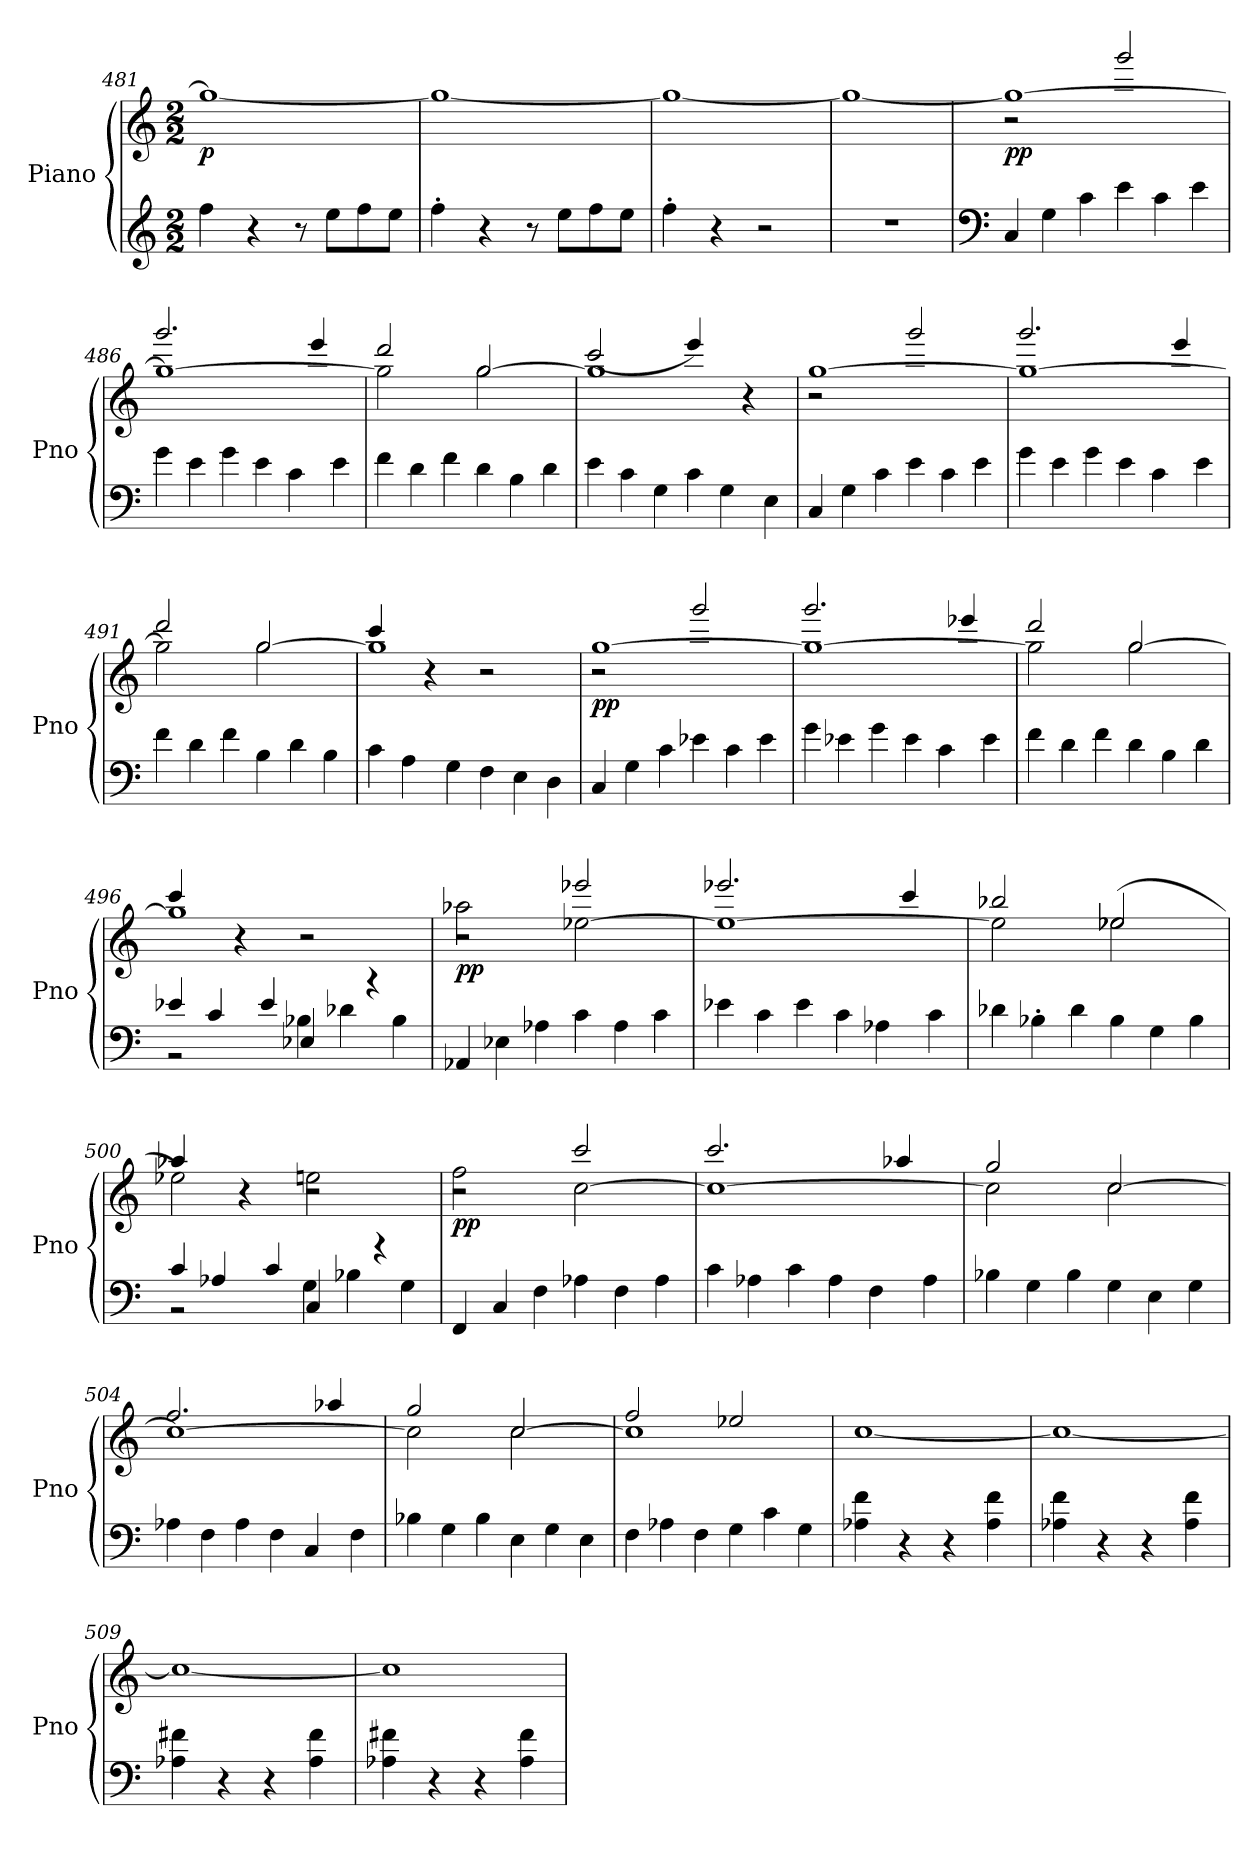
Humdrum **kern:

**kern	**kern	**dynam
*part1	*part1	*part1
*staff2	*staff1	*staff1/2
*I"Piano	*	*
*I'Pno	*	*
*clefG2	*clefG2	*
*k[]	*k[]	*
*C:	*C:	*
*M2/2	*M2/2	*
=481	=481	=481
*	*^	*
!	!	!	!LO:DY:b
4ff\	1ryy	1gg_	p
4r	.	.	.
8r	.	.	.
8ee\L	.	.	.
8ff\	.	.	.
8ee\J	.	.	.
=482	=482	=482	=482
4ff'\	1ryy	1gg_	.
4r	.	.	.
8r	.	.	.
8ee\L	.	.	.
8ff\	.	.	.
8ee\J	.	.	.
=483	=483	=483	=483
4ff'\	1ryy	1gg_	.
4r	.	.	.
2r	.	.	.
=484	=484	=484	=484
1r	1ryy	1gg_	.
*	*v	*v	*
!!LO:LB:g=z
=485	=485	=485
*clefF4	*	*
*Xtuplet	*	*
*	*^	*
*	*	*^	*
!	!	!	!	!LO:DY:b
6C/	1ryy	2r	1gg_	pp
6G\	.	.	.	.
6c\	.	.	.	.
6e\	.	2ggg/	.	.
6c\	.	.	.	.
6e\	.	.	.	.
=486	=486	=486	=486	=486
6g\	1ryy	2.ggg/	1gg_	.
6e\	.	.	.	.
6g\	.	.	.	.
6e\	.	.	.	.
6c\	.	.	.	.
.	.	4eee/	.	.
6e\	.	.	.	.
=487	=487	=487	=487	=487
6f\	1ryy	2ddd/	2gg\]	.
6d\	.	.	.	.
6f\	.	.	.	.
6d\	.	2gg/	[2gg\	.
6B\	.	.	.	.
6d\	.	.	.	.
=488	=488	=488	=488	=488
6e\	1ryy	(>2ccc/	1gg]	.
6c\	.	.	.	.
6G\	.	.	.	.
6c\	.	4eee/)	.	.
6G\	.	.	.	.
.	.	4r	.	.
6E\	.	.	.	.
=489	=489	=489	=489	=489
6C/	1ryy	2r	[1gg	.
6G\	.	.	.	.
6c\	.	.	.	.
6e\	.	2ggg/	.	.
6c\	.	.	.	.
6e\	.	.	.	.
!!LO:PB:g=z	!!	!!
=490	=490	=490	=490	=490
6g\	1ryy	2.ggg/	1gg_	.
6e\	.	.	.	.
6g\	.	.	.	.
6e\	.	.	.	.
6c\	.	.	.	.
.	.	4eee/	.	.
6e\	.	.	.	.
=491	=491	=491	=491	=491
6f\	1ryy	2ddd/	2gg\]	.
6d\	.	.	.	.
6f\	.	.	.	.
6B\	.	2gg/	[2gg\	.
6d\	.	.	.	.
6B\	.	.	.	.
=492	=492	=492	=492	=492
6c\	1ryy	4ccc/	1gg]	.
6A\	.	.	.	.
.	.	4r	.	.
6G\	.	.	.	.
6F\	.	2r	.	.
6E\	.	.	.	.
6D\	.	.	.	.
=493	=493	=493	=493	=493
!	!	!	!	!LO:DY:b
6C/	1ryy	2r	[1gg	pp
6G\	.	.	.	.
6c\	.	.	.	.
6e-X\	.	2ggg/	.	.
6c\	.	.	.	.
6e-\	.	.	.	.
=494	=494	=494	=494	=494
6g\	1ryy	2.ggg/	1gg_	.
6e-X\	.	.	.	.
6g\	.	.	.	.
6e-\	.	.	.	.
6c\	.	.	.	.
.	.	4eee-X/	.	.
6e-\	.	.	.	.
!!LO:LB:g=z	!!	!!
=495	=495	=495	=495	=495
6f\	1ryy	2ddd/	2gg\]	.
6d\	.	.	.	.
6f\	.	.	.	.
6d\	.	2gg/	[2gg\	.
6B\	.	.	.	.
6d\	.	.	.	.
=496	=496	=496	=496	=496
*^	*	*	*	*
6e-X/	2r	1ryy	4ccc/	1gg]	.
6c/	.	.	.	.	.
.	.	.	4r	.	.
6e-/	.	.	.	.	.
4E-X/	6B-X\	.	2r	.	.
.	6d-X\	.	.	.	.
4r	.	.	.	.	.
.	6B-\	.	.	.	.
=497	=497	=497	=497	=497	=497
!	!	!	!	!	!LO:DY:b
*v	*v	*	*	*	*
6AA-X/	1ryy	2r	2aa-X\	pp
6E-X\	.	.	.	.
6A-X\	.	.	.	.
6c\	.	2eee-X/	[2ee-X\	.
6A-\	.	.	.	.
6c\	.	.	.	.
=498	=498	=498	=498	=498
6e-X\	1ryy	2.eee-X/	1ee-_	.
6c\	.	.	.	.
6e-\	.	.	.	.
6c\	.	.	.	.
6A-X\	.	.	.	.
.	.	4ccc/	.	.
6c\	.	.	.	.
=499	=499	=499	=499	=499
6d-X\	1ryy	2bb-X/	2ee-\]	.
6B-X'\	.	.	.	.
6d-\	.	.	.	.
6B-\	.	2ee-X/	(<2ee-\	.
6G\	.	.	.	.
6B-\	.	.	.	.
!!LO:LB:g=z	!!	!!
=500	=500	=500	=500	=500
*^	*	*	*	*
6c/	2r	1ryy	4aa-X/	2ee-X\)	.
6A-X/	.	.	.	.	.
.	.	.	4r	.	.
6c/	.	.	.	.	.
4C/	6G\	.	2r	2een\	.
.	6B-X\	.	.	.	.
4r	.	.	.	.	.
.	6G\	.	.	.	.
=501	=501	=501	=501	=501	=501
!	!	!	!	!	!LO:DY:b
*v	*v	*	*	*	*
6FF/	1ryy	2r	2ff\	pp
6C/	.	.	.	.
6F\	.	.	.	.
6A-X\	.	2ccc/	[2cc\	.
6F\	.	.	.	.
6A-\	.	.	.	.
=502	=502	=502	=502	=502
6c\	1ryy	2.ccc/	1cc_	.
6A-X\	.	.	.	.
6c\	.	.	.	.
6A-\	.	.	.	.
6F\	.	.	.	.
.	.	4aa-X/	.	.
6A-\	.	.	.	.
=503	=503	=503	=503	=503
6B-X\	1ryy	2gg/	2cc\]	.
6G\	.	.	.	.
6B-\	.	.	.	.
6G\	.	2cc/	[2cc\	.
6E\	.	.	.	.
6G\	.	.	.	.
=504	=504	=504	=504	=504
6A-X\	1ryy	2.ff/	1cc_	.
6F\	.	.	.	.
6A-\	.	.	.	.
6F\	.	.	.	.
6C/	.	.	.	.
.	.	4aa-X/	.	.
6F\	.	.	.	.
=505	=505	=505	=505	=505
6B-X\	1ryy	2gg/	2cc\]	.
6G\	.	.	.	.
6B-\	.	.	.	.
6E\	.	2cc/	[2cc\	.
6G\	.	.	.	.
6E\	.	.	.	.
!!LO:LB:g=z	!!	!!
=506	=506	=506	=506	=506
6F\	1ryy	2ff/	1cc]	.
6A-X\	.	.	.	.
6F\	.	.	.	.
6G\	.	2ee-X/	.	.
6c\	.	.	.	.
6G\	.	.	.	.
*	*	*v	*v	*
=507	=507	=507	=507
4A-X\ 4f\	1ryy	[1cc	.
4r	.	.	.
4r	.	.	.
4A-\ 4f\	.	.	.
=508	=508	=508	=508
4A-X\ 4f\	1ryy	1cc_	.
4r	.	.	.
4r	.	.	.
4A-\ 4f\	.	.	.
=509	=509	=509	=509
4A-X\ 4f#X\	1ryy	1cc_	.
4r	.	.	.
4r	.	.	.
4A-\ 4f#\	.	.	.
=510	=510	=510	=510
4A-X\ 4f#X\	1ryy	1cc]	.
4r	.	.	.
4r	.	.	.
4A-\ 4f#\	.	.	.
*	*v	*v	*
=	=	=
*-	*-	*-
